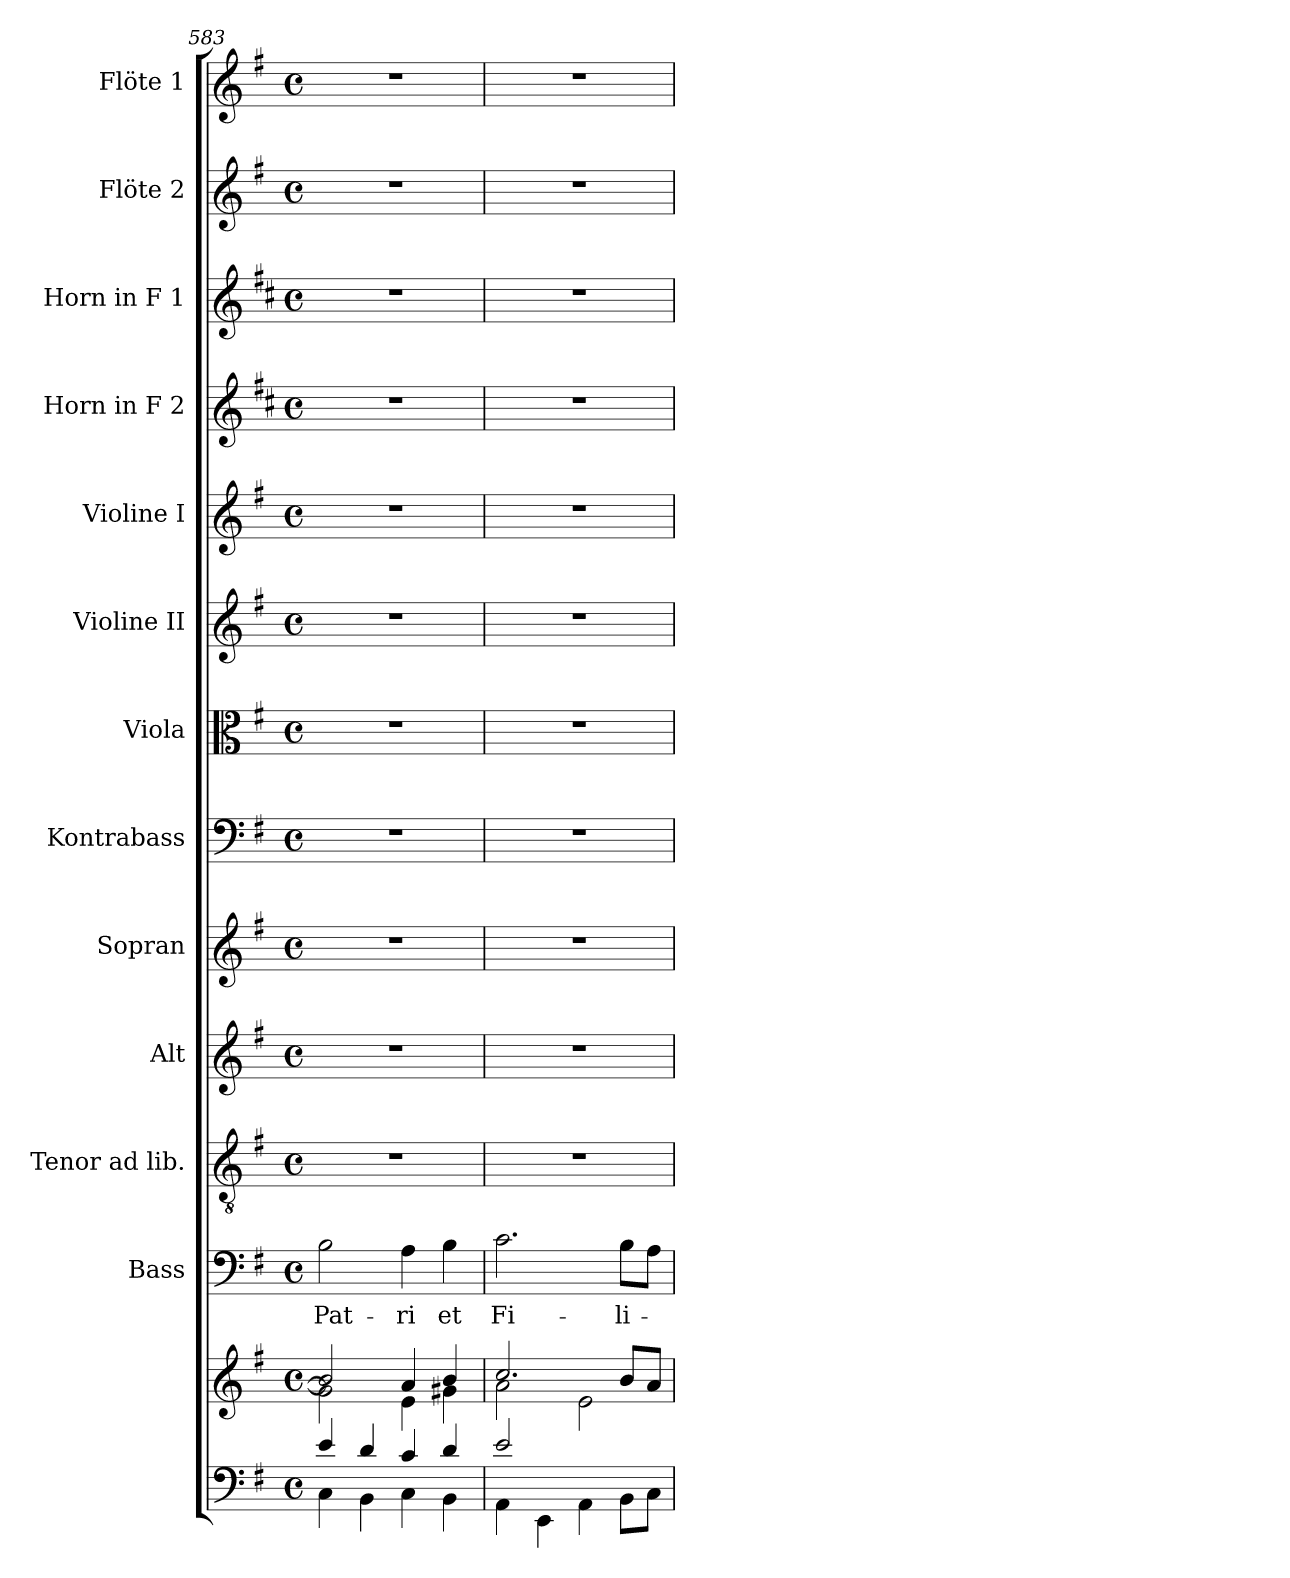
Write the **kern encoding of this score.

**kern	**kern	**kern	**text	**kern	**kern	**kern	**kern	**kern	**kern	**kern	**kern	**kern	**kern	**kern
*part13	*part13	*part12	*part12	*part11	*part10	*part9	*part8	*part7	*part6	*part5	*part4	*part3	*part2	*part1
*staff14	*staff13	*staff12	*staff12	*staff11	*staff10	*staff9	*staff8	*staff7	*staff6	*staff5	*staff4	*staff3	*staff2	*staff1
*	*	*I"Bass	*	*I"Tenor ad lib.	*I"Alt	*I"Sopran	*I"Kontrabass	*I"Viola	*I"Violine II	*I"Violine I	*I"Horn in F 2	*I"Horn in F 1	*I"Flöte 2	*I"Flöte 1
*	*	*I'B.	*	*I'T.	*I'A.	*I'S.	*I'Kb.	*I'Vla.	*I'Vl. II	*I'Vl. I	*	*	*I'Fl. 2	*I'Fl. 1
*clefF4	*clefG2	*clefF4	*	*clefGv2	*clefG2	*clefG2	*clefF4	*clefC3	*clefG2	*clefG2	*clefG2	*clefG2	*clefG2	*clefG2
*	*	*	*	*	*	*	*ITrd7c12	*	*	*	*ITrd4c7	*ITrd4c7	*	*
*k[f#]	*k[f#]	*k[f#]	*	*k[f#]	*k[f#]	*k[f#]	*k[f#]	*k[f#]	*k[f#]	*k[f#]	*k[f#]	*k[f#]	*k[f#]	*k[f#]
*G:	*G:	*G:	*	*G:	*G:	*G:	*G:	*G:	*G:	*G:	*G:	*G:	*G:	*G:
*M4/4	*M4/4	*M4/4	*	*M4/4	*M4/4	*M4/4	*M4/4	*M4/4	*M4/4	*M4/4	*M4/4	*M4/4	*M4/4	*M4/4
*met(c)	*met(c)	*met(c)	*	*met(c)	*met(c)	*met(c)	*met(c)	*met(c)	*met(c)	*met(c)	*met(c)	*met(c)	*met(c)	*met(c)
=583	=583	=583	=583	=583	=583	=583	=583	=583	=583	=583	=583	=583	=583	=583
*^	*^	*	*	*	*	*	*	*	*	*	*	*	*	*
!	!	!	!	!	!LO:LY:b	!	!	!	!	!	!	!	!	!	!	!
4e/	4C\	2b/]	2g\]	2B\	Pat-	1r	1r	1r	1r	1r	1r	1r	1r	1r	1r	1r
4d/	4BB\	.	.	.	.	.	.	.	.	.	.	.	.	.	.	.
!	!	!	!	!	!LO:LY:b	!	!	!	!	!	!	!	!	!	!	!
4c/	4C\	4a/	4e\	4A\	-ri	.	.	.	.	.	.	.	.	.	.	.
!	!	!	!	!	!LO:LY:b	!	!	!	!	!	!	!	!	!	!	!
4d/	4BB\	4b/	4g#X\	4B\	et	.	.	.	.	.	.	.	.	.	.	.
=584	=584	=584	=584	=584	=584	=584	=584	=584	=584	=584	=584	=584	=584	=584	=584	=584
!	!	!	!	!	!LO:LY:b	!	!	!	!	!	!	!	!	!	!	!
2e/	4AA\	2.cc/	2a\	2.c\	Fi-	1r	1r	1r	1r	1r	1r	1r	1r	1r	1r	1r
.	4EE\	.	.	.	.	.	.	.	.	.	.	.	.	.	.	.
2ryy	4AA\	.	2e\	.	.	.	.	.	.	.	.	.	.	.	.	.
!	!	!	!	!	!LO:LY:b	!	!	!	!	!	!	!	!	!	!	!
.	8BB\L	8b/L	.	8B\L	-li-	.	.	.	.	.	.	.	.	.	.	.
.	8C\J	8a/J	.	8A\J	.	.	.	.	.	.	.	.	.	.	.	.
*v	*v	*	*	*	*	*	*	*	*	*	*	*	*	*	*	*
*	*v	*v	*	*	*	*	*	*	*	*	*	*	*	*	*
=	=	=	=	=	=	=	=	=	=	=	=	=	=	=
*-	*-	*-	*-	*-	*-	*-	*-	*-	*-	*-	*-	*-	*-	*-
